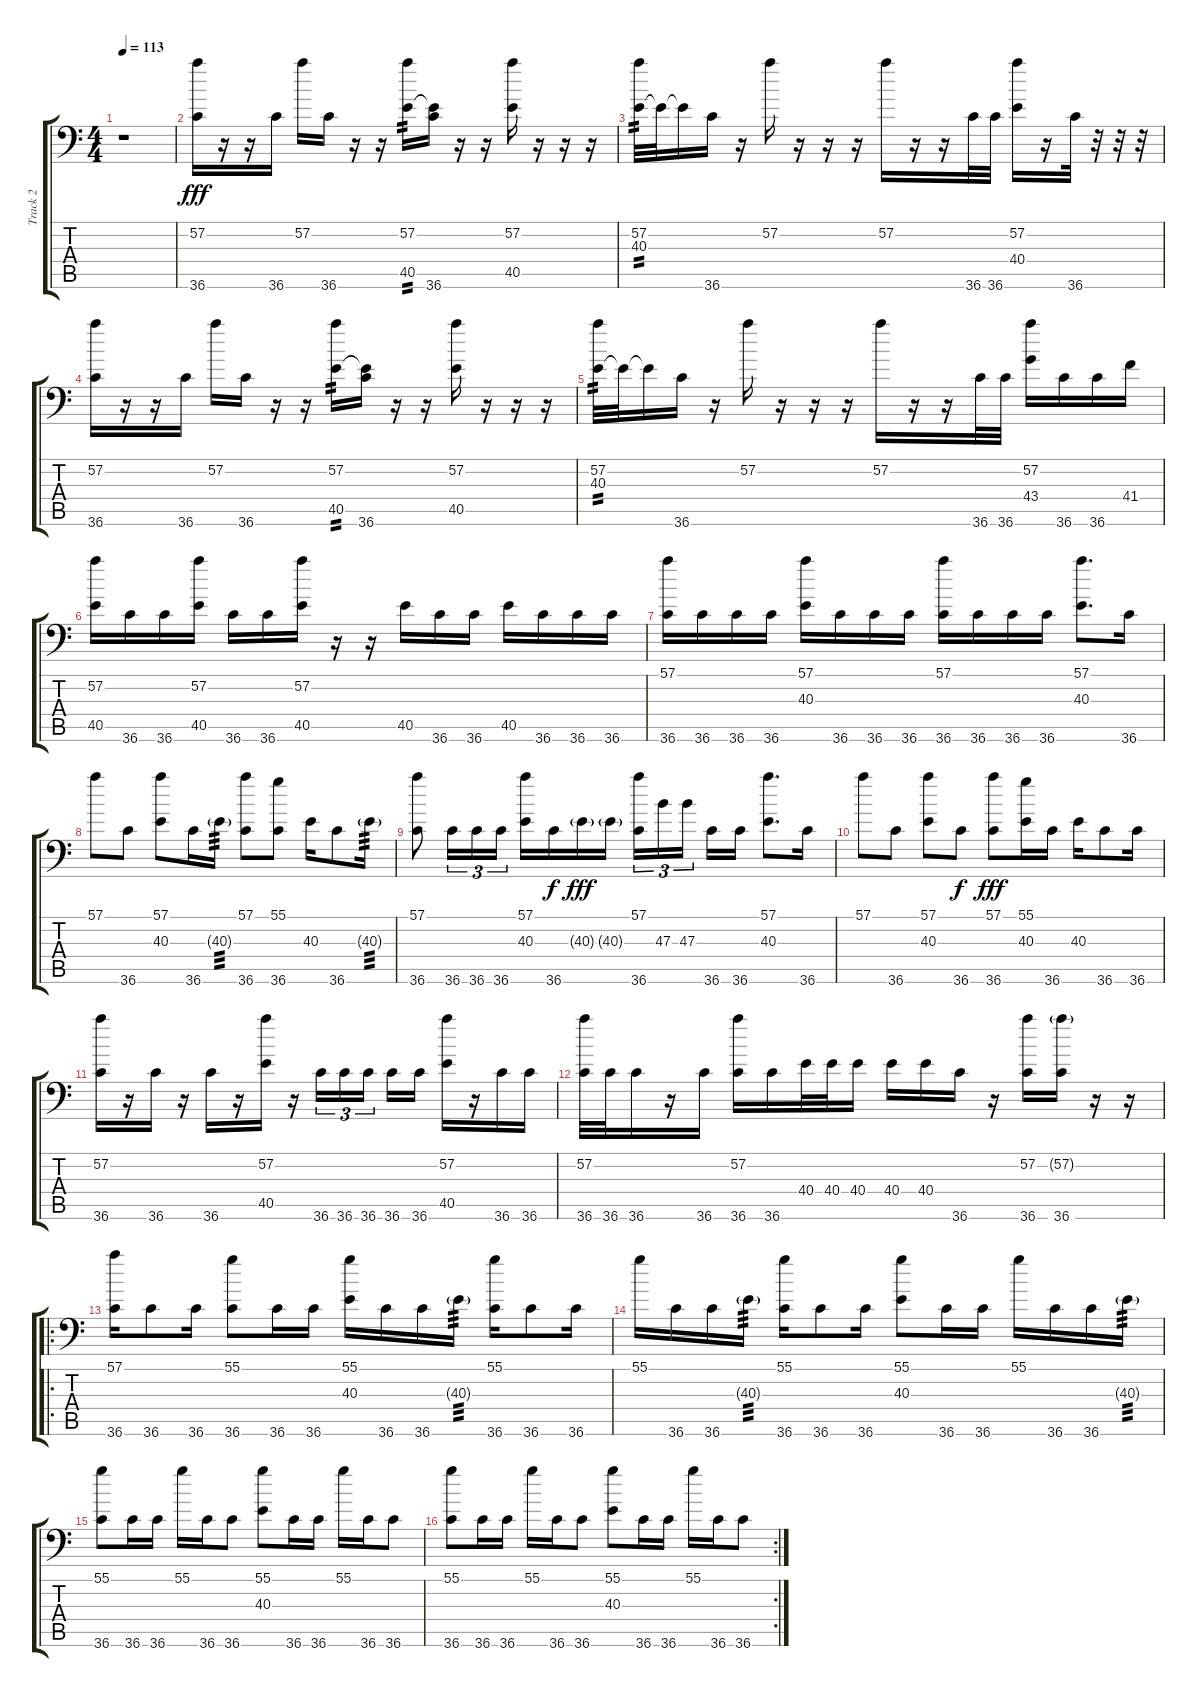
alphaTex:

\track ("Track 2" "Track 2") {instrument acousticgrandpiano}
\staff {score tabs}
\tuning (C-1 C-1 C-1 C-1 C-1 C-1) {hide}
\ts (4 4)
\tempo 113
\clef f4
\ks c
r.1{dy fff} |
(57.2 36.6).16 r.16 r.16 36.6.16 57.2.16 36.6.16 r.16 r.16 (57.2 40.5).16{tp 2} (40.5{t} 36.6).16 r.16 r.16 (57.2 40.5).16 r.16 r.16 r.16 |
(57.2 40.3).32{tp 2} 40.3{t}.32 40.3{t}.16 36.6.16 r.16 57.2.16 r.16 r.16 r.16 57.2.16 r.16 r.16 36.6.32 36.6.32 (57.2 40.4).16 r.16 36.6.32 r.32 r.32 r.32 |
(57.2 36.6).16 r.16 r.16 36.6.16 57.2.16 36.6.16 r.16 r.16 (57.2 40.5).16{tp 2} (40.5{t} 36.6).16 r.16 r.16 (57.2 40.5).16 r.16 r.16 r.16 |
(57.2 40.3).32{tp 2} 40.3{t}.32 40.3{t}.16 36.6.16 r.16 57.2.16 r.16 r.16 r.16 57.2.16 r.16 r.16 36.6.32 36.6.32 (57.2 43.4).16 36.6.16 36.6.16 41.4.16 |
(57.2 40.5).16 36.6.16 36.6.16 (57.2 40.5).16 36.6.16 36.6.16 (57.2 40.5).16 r.16 r.16 40.5.16 36.6.16 36.6.16 40.5.16 36.6.16 36.6.16 36.6.16 |
(57.1 36.6).16 36.6.16 36.6.16 36.6.16 (57.1 40.3).16 36.6.16 36.6.16 36.6.16 (57.1 36.6).16 36.6.16 36.6.16 36.6.16 (57.1 40.3).8{d} 36.6.16 |
57.1.8 36.6.8 (57.1 40.3).8 36.6.16 40.3{g}.16{tp 3} (57.1 36.6).8 (55.1 36.6).8 40.3.16 36.6.8 40.3{g}.16{tp 3} |
(57.1 36.6).8 36.6.16{tu (3 2)} 36.6.16{tu (3 2)} 36.6.16{tu (3 2)} (57.1 40.3).16 36.6.16{dy f} 40.3{g}.16{dy fff} 40.3{g}.16 (57.1 36.6).16{tu (3 2)} 47.3.16{tu (3 2)} 47.3.16{tu (3 2)} 36.6.16 36.6.16 (57.1 40.3).8{d} 36.6.16 |
57.1.8 36.6.8 (57.1 40.3).8 36.6.8{dy f} (57.1 36.6).8{dy fff} (55.1 40.3).16 36.6.16 40.3.16 36.6.8 36.6.16 |
(57.2 36.6).16 r.16 36.6.16 r.16 36.6.16 r.16 (57.2 40.5).16 r.16 36.6.16{tu (3 2)} 36.6.16{tu (3 2)} 36.6.16{tu (3 2)} 36.6.16 36.6.16 (57.2 40.5).16 r.16 36.6.16 36.6.16 |
(57.2 36.6).32 36.6.32 36.6.16 r.16 36.6.16 (57.2 36.6).16 36.6.16 40.4.32 40.4.32 40.4.16 40.4.16 40.4.16 36.6.16 r.16 (57.2 36.6).16 (57.2{g} 36.6).16 r.16 r.16 |
\ro
(57.1 36.6).16 36.6.8 36.6.16 (55.1 36.6).8 36.6.16 36.6.16 (55.1 40.3).16 36.6.16 36.6.16 40.3{g}.16{tp 3} (55.1 36.6).16 36.6.8 36.6.16 |
55.1.16 36.6.16 36.6.16 40.3{g}.16{tp 3} (55.1 36.6).16 36.6.8 36.6.16 (55.1 40.3).8 36.6.16 36.6.16 55.1.16 36.6.16 36.6.16 40.3{g}.16{tp 3} |
(55.1 36.6).8 36.6.16 36.6.16 55.1.16 36.6.16 36.6.8 (55.1 40.3).8 36.6.16 36.6.16 55.1.16 36.6.16 36.6.8 |
\rc 2
(55.1 36.6).8 36.6.16 36.6.16 55.1.16 36.6.16 36.6.8 (55.1 40.3).8 36.6.16 36.6.16 55.1.16 36.6.16 36.6.8
